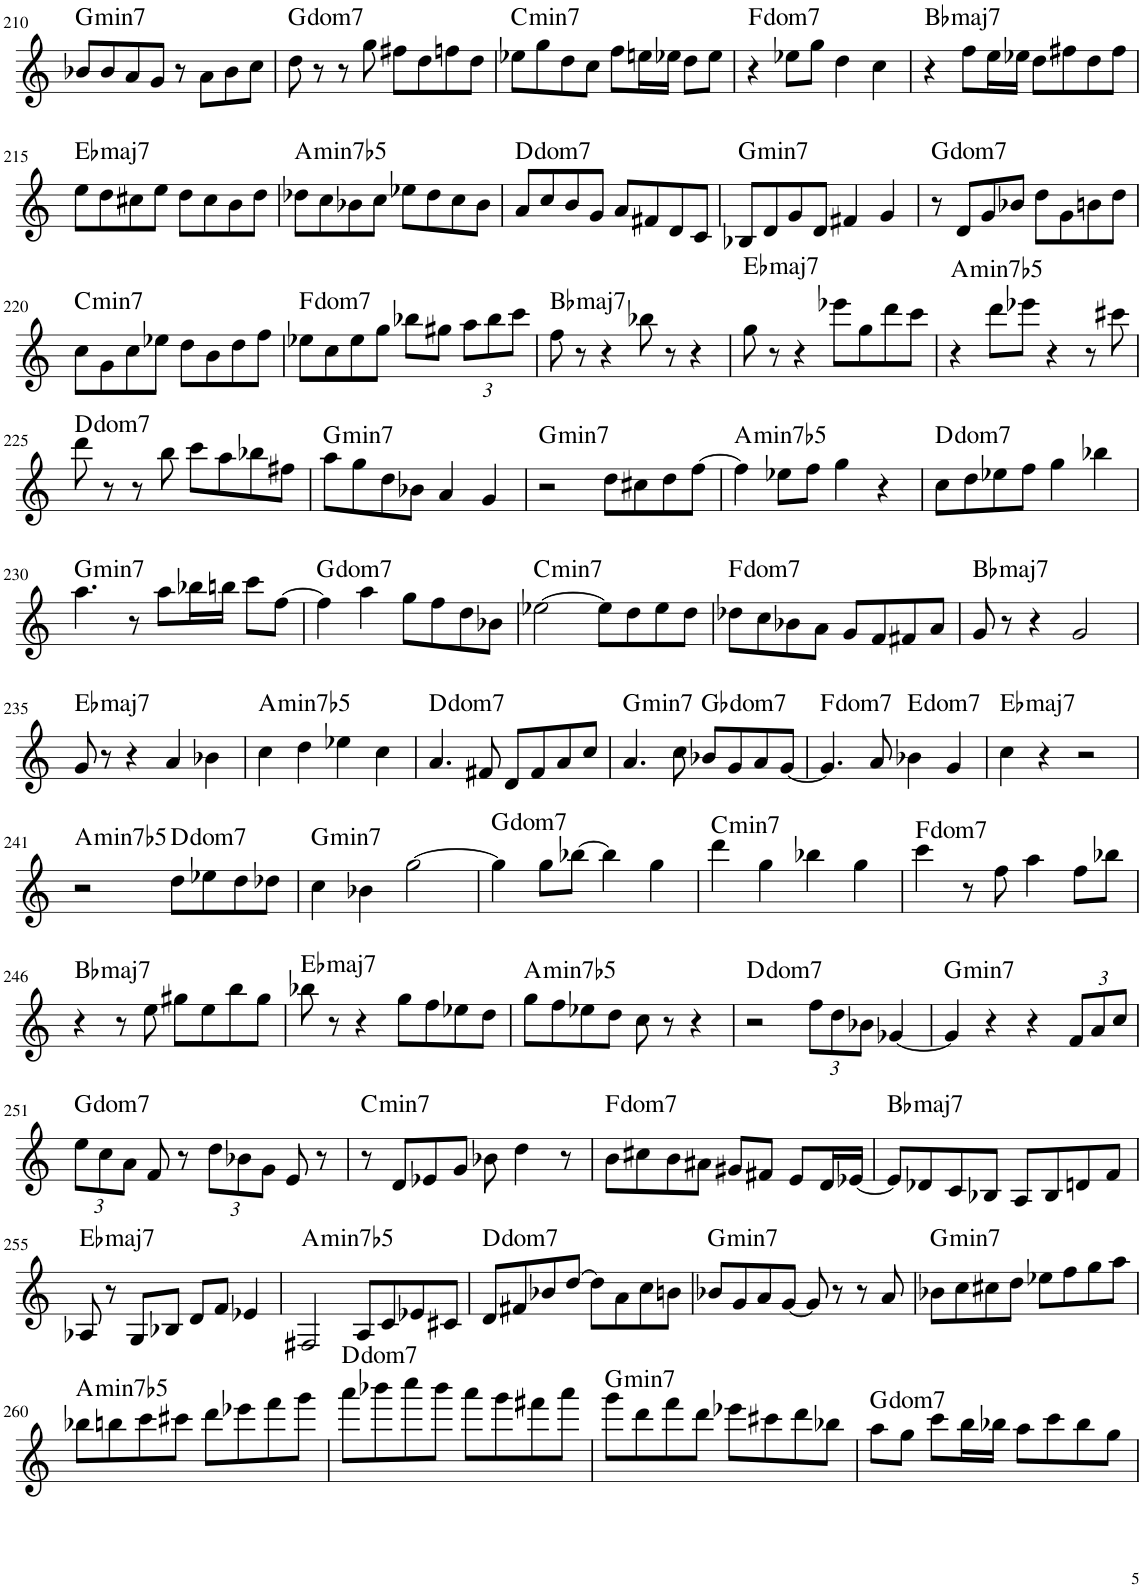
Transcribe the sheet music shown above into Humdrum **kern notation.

**kern	**harte
*part1	*part1
*staff1	*
*I"Piano	*
*I'Pno.	*
!!LO:PB:g=z
*clefG2	*
*k[]	*
*M4/4	*
=210	=210
!	!LO:H:kt=min7
8b-X/L	G:min7
8b-/	.
8a/	.
8g/J	.
8r	.
8a\L	.
8b-\	.
8cc\J	.
=211	=211
!	!LO:H:kt=dom
8dd\	.
8r	.
8r	.
8gg\	.
8ff#X\L	.
8dd\	.
8ffn\	.
8dd\J	.
=212	=212
!	!LO:H:kt=min7
8ee-X\L	C:min7
8gg\	.
8dd\	.
8cc\J	.
8ff\L	.
16een\L	.
16ee-X\JJ	.
8dd\L	.
8ee-\J	.
=213	=213
!	!LO:H:kt=dom
4r	.
8ee-X\L	.
8gg\J	.
4dd\	.
4cc\	.
=214	=214
!	!LO:H:kt=maj7
4r	Bb:maj7
8ff\L	.
16ee\L	.
16ee-X\JJ	.
8dd\L	.
8ff#X\	.
8dd\	.
8ff#\J	.
!!LO:LB:g=z
=215	=215
!	!LO:H:kt=maj7
8ee\L	Eb:maj7
8dd\	.
8cc#X\	.
8ee\J	.
8dd\L	.
8cc#\	.
8b\	.
8dd\J	.
=216	=216
!	!LO:H:kt=min7b5
8dd-X\L	A:hdim7
8cc\	.
8b-X\	.
8cc\J	.
8ee-X\L	.
8dd-\	.
8cc\	.
8b-\J	.
=217	=217
!	!LO:H:kt=dom
8a/L	.
8cc/	.
8b/	.
8g/J	.
8a/L	.
8f#X/	.
8d/	.
8c/J	.
=218	=218
!	!LO:H:kt=min7
8B-X/L	G:min7
8d/	.
8g/	.
8d/J	.
4f#X/	.
4g/	.
=219	=219
!	!LO:H:kt=dom
8r	.
8d/L	.
8g/	.
8b-X/J	.
8dd\L	.
8g\	.
8bn\	.
8dd\J	.
!!LO:LB:g=z
=220	=220
!	!LO:H:kt=min7
8cc\L	C:min7
8g\	.
8cc\	.
8ee-X\J	.
8dd\L	.
8b\	.
8dd\	.
8ff\J	.
=221	=221
!	!LO:H:kt=dom
8ee-X\L	.
8cc\	.
8ee-\	.
8gg\J	.
8bb-X\L	.
8gg#X\J	.
*Xbrackettup	*
12aa\L	.
12bb-\	.
12ccc\J	.
=222	=222
!	!LO:H:kt=maj7
8ff\	Bb:maj7
8r	.
4r	.
8bb-X\	.
8r	.
4r	.
=223	=223
!	!LO:H:kt=maj7
8gg\	Eb:maj7
8r	.
4r	.
8eee-X\L	.
8gg\	.
8ddd\	.
8ccc\J	.
=224	=224
!	!LO:H:kt=min7b5
4r	A:hdim7
8ddd\L	.
8eee-X\J	.
4r	.
8r	.
8ccc#X\	.
!!LO:LB:g=z
=225	=225
!	!LO:H:kt=dom
8ddd\	.
8r	.
8r	.
8bb\	.
8ccc\L	.
8aa\	.
8bb-X\	.
8ff#X\J	.
=226	=226
!	!LO:H:kt=min7
8aa\L	G:min7
8gg\	.
8dd\	.
8b-X\J	.
4a/	.
4g/	.
=227	=227
!	!LO:H:kt=min7
2r	G:min7
8dd\L	.
8cc#X\	.
8dd\	.
[8ff\J	.
=228	=228
!	!LO:H:kt=min7b5
4ff\]	A:hdim7
8ee-X\L	.
8ff\J	.
4gg\	.
4r	.
=229	=229
!	!LO:H:kt=dom
8cc\L	.
8dd\	.
8ee-X\	.
8ff\J	.
4gg\	.
4bb-X\	.
!!LO:LB:g=z
=230	=230
!	!LO:H:kt=min7
4.aa\	G:min7
8r	.
8aa\L	.
16bb-X\L	.
16bbn\JJ	.
8ccc\L	.
[8ff\J	.
=231	=231
!	!LO:H:kt=dom
4ff\]	.
4aa\	.
8gg\L	.
8ff\	.
8dd\	.
8b-X\J	.
=232	=232
!	!LO:H:kt=min7
[2ee-X\	C:min7
8ee-\L]	.
8dd\	.
8ee-\	.
8dd\J	.
=233	=233
!	!LO:H:kt=dom
8dd-X\L	.
8cc\	.
8b-X\	.
8a\J	.
8g/L	.
8f/	.
8f#X/	.
8a/J	.
=234	=234
!	!LO:H:kt=maj7
8g/	Bb:maj7
8r	.
4r	.
2g/	.
!!LO:LB:g=z
=235	=235
!	!LO:H:kt=maj7
8g/	Eb:maj7
8r	.
4r	.
4a/	.
4b-X\	.
=236	=236
!	!LO:H:kt=min7b5
4cc\	A:hdim7
4dd\	.
4ee-X\	.
4cc\	.
=237	=237
!	!LO:H:kt=dom
4.a/	.
8f#X/	.
8d/L	.
8f#/	.
8a/	.
8cc/J	.
=238	=238
!	!LO:H:kt=min7
4.a/	G:min7
8cc\	.
!	!LO:H:kt=dom
8b-X/L	.
8g/	.
8a/	.
[8g/J	.
=239	=239
!	!LO:H:kt=dom
4.g/]	.
8a/	.
!	!LO:H:kt=dom
4b-X\	.
4g/	.
=240	=240
!	!LO:H:kt=maj7
4cc\	Eb:maj7
4r	.
2r	.
!!LO:LB:g=z
=241	=241
!	!LO:H:kt=min7b5
2r	A:hdim7
!	!LO:H:kt=dom
8dd\L	.
8ee-X\	.
8dd\	.
8dd-X\J	.
=242	=242
!	!LO:H:kt=min7
4cc\	G:min7
4b-X\	.
[2gg\	.
=243	=243
!	!LO:H:kt=dom
4gg\]	.
8gg\L	.
[8bb-X\J	.
4bb-\]	.
4gg\	.
=244	=244
!	!LO:H:kt=min7
4ddd\	C:min7
4gg\	.
4bb-X\	.
4gg\	.
=245	=245
!	!LO:H:kt=dom
4ccc\	.
8r	.
8ff\	.
4aa\	.
8ff\L	.
8bb-X\J	.
!!LO:LB:g=z
=246	=246
!	!LO:H:kt=maj7
4r	Bb:maj7
8r	.
8ee\	.
8gg#X\L	.
8ee\	.
8bb\	.
8gg#\J	.
=247	=247
!	!LO:H:kt=maj7
8bb-X\	Eb:maj7
8r	.
4r	.
8gg\L	.
8ff\	.
8ee-X\	.
8dd\J	.
=248	=248
!	!LO:H:kt=min7b5
8gg\L	A:hdim7
8ff\	.
8ee-X\	.
8dd\J	.
8cc\	.
8r	.
4r	.
=249	=249
!	!LO:H:kt=dom
2r	.
12ff\L	.
12dd\	.
12b-X\J	.
[4g-X/	.
=250	=250
!	!LO:H:kt=min7
4g-/]	G:min7
4r	.
4r	.
12f/L	.
12a/	.
12cc/J	.
!!LO:LB:g=z
=251	=251
!	!LO:H:kt=dom
12ee\L	.
12cc\	.
12a\J	.
8f/	.
8r	.
12dd\L	.
12b-X\	.
12g\J	.
8e/	.
8r	.
=252	=252
!	!LO:H:kt=min7
8r	C:min7
8d/L	.
8e-X/	.
8g/J	.
8b-X\	.
4dd\	.
8r	.
=253	=253
!	!LO:H:kt=dom
8b\L	.
8cc#X\	.
8b\	.
8a#X\J	.
8g#X/L	.
8f#X/J	.
8e/L	.
16d/L	.
[16e-X/JJ	.
=254	=254
!	!LO:H:kt=maj7
8e-/L]	Bb:maj7
8d-X/	.
8c/	.
8B-X/J	.
8A/L	.
8B-/	.
8dn/	.
8f/J	.
!!LO:LB:g=z
=255	=255
!	!LO:H:kt=maj7
8A-X/	Eb:maj7
8r	.
8G/L	.
8B-X/J	.
8d/L	.
8f/J	.
4e-X/	.
=256	=256
!	!LO:H:kt=min7b5
2F#X/	A:hdim7
8A/L	.
8c/	.
8e-X/	.
8c#X/J	.
=257	=257
!	!LO:H:kt=dom
8d/L	.
8f#X/	.
8b-X/	.
[8dd/J	.
8dd\L]	.
8a\	.
8cc\	.
8bn\J	.
=258	=258
!	!LO:H:kt=min7
8b-X/L	G:min7
8g/	.
8a/	.
[8g/J	.
8g/]	.
8r	.
8r	.
8a/	.
=259	=259
!	!LO:H:kt=min7
8b-X\L	G:min7
8cc\	.
8cc#X\	.
8dd\J	.
8ee-X\L	.
8ff\	.
8gg\	.
8aa\J	.
!!LO:LB:g=z
=260	=260
!	!LO:H:kt=min7b5
8bb-X\L	A:hdim7
8bbn\	.
8ccc\	.
8ccc#X\J	.
8ddd\L	.
8eee-X\	.
8fff\	.
8ggg\J	.
=261	=261
!	!LO:H:kt=dom
8aaa\L	.
8bbb-X\	.
8cccc\	.
8bbb-\J	.
8aaa\L	.
8ggg\	.
8fff#X\	.
8aaa\J	.
=262	=262
!	!LO:H:kt=min7
8ggg\L	G:min7
8ddd\	.
8fff\	.
8ddd\J	.
8eee-X\L	.
8ccc#X\	.
8ddd\	.
8bb-X\J	.
=263	=263
!	!LO:H:kt=dom
8aa\L	.
8gg\J	.
8ccc\L	.
16bb\L	.
16bb-X\JJ	.
8aa\L	.
8ccc\	.
8bb-\	.
8gg\J	.
=	=
*-	*-
